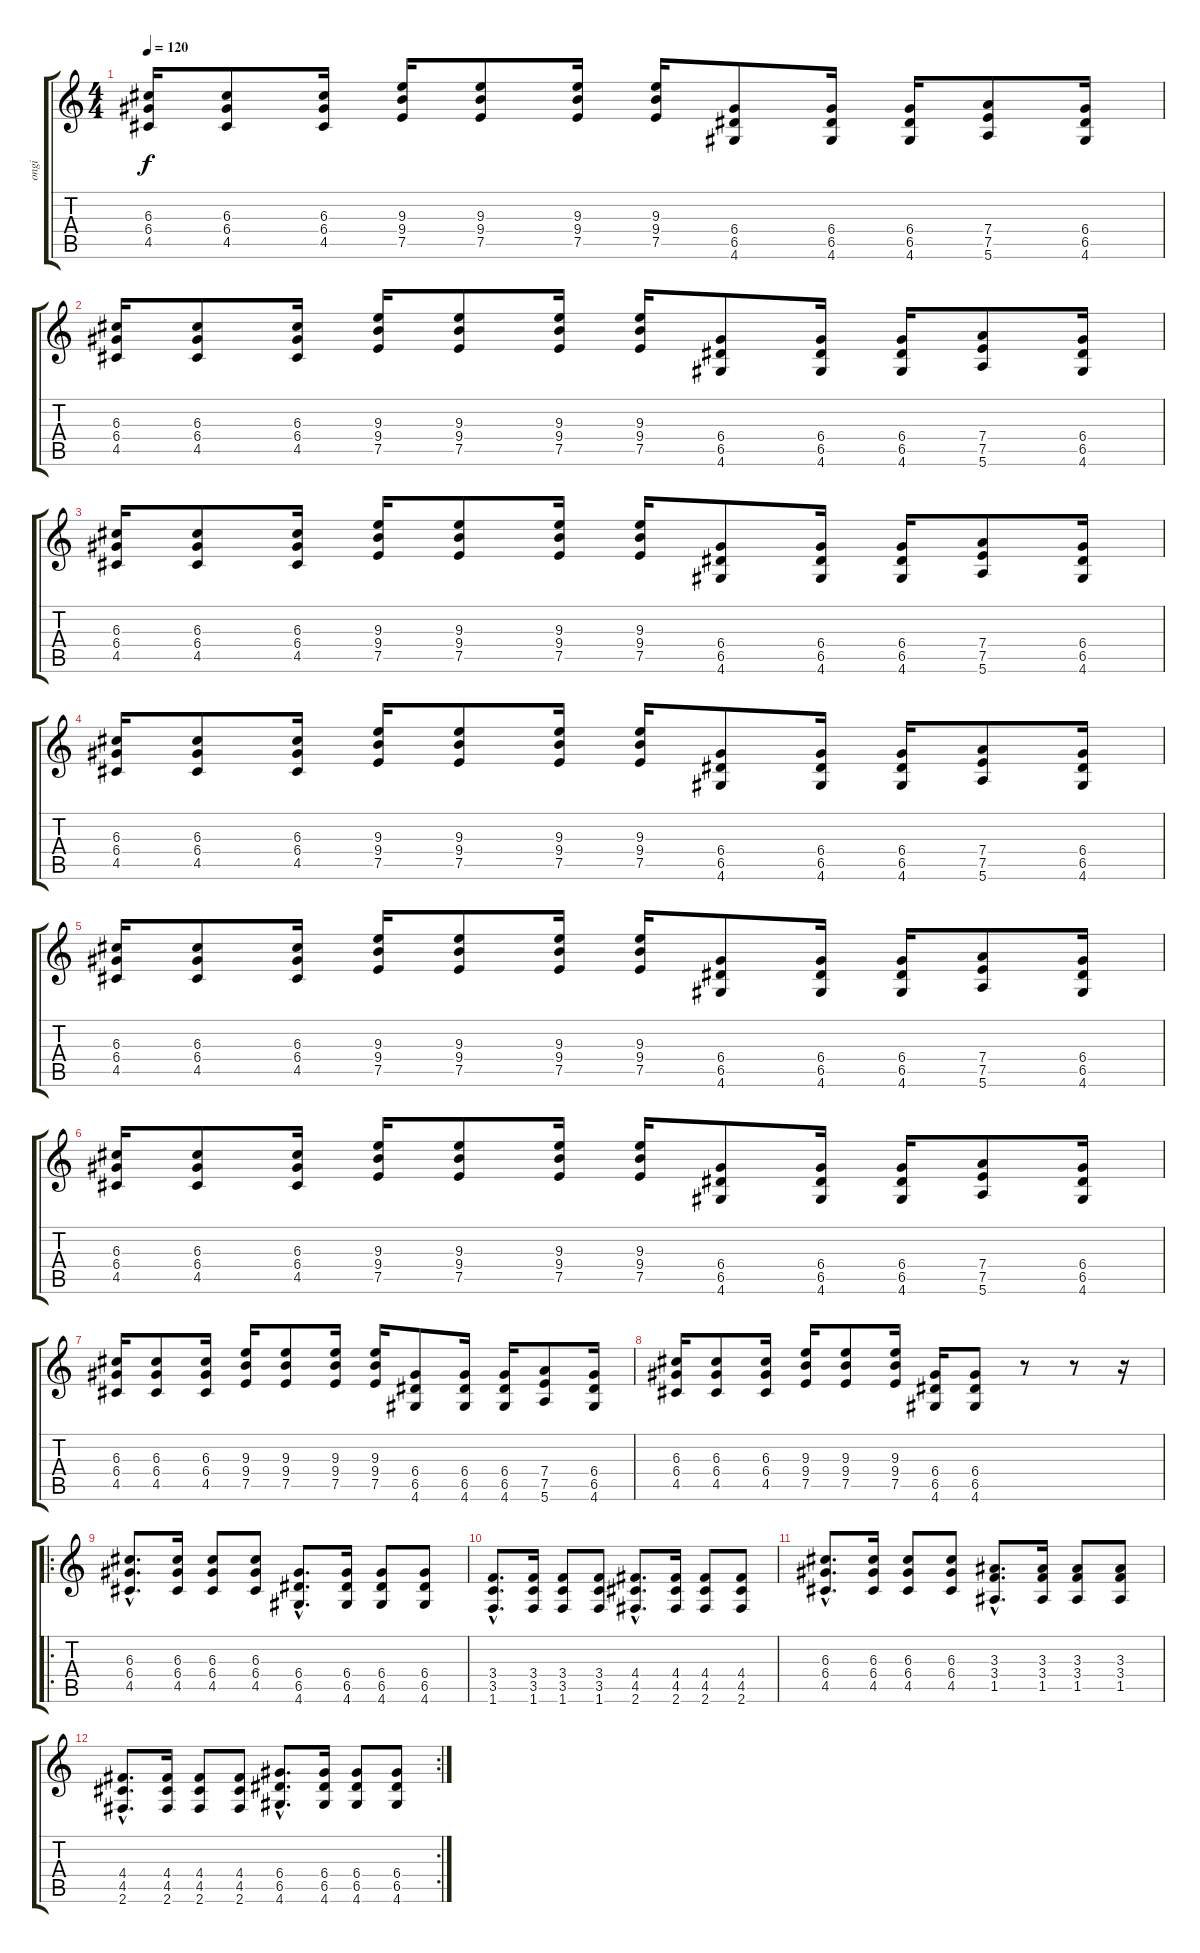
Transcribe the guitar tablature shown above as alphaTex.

\track ("ongi" "ongi") {instrument distortionguitar}
\staff {score tabs}
\tuning (E4 B3 G3 D3 A2 E2) {hide}
\ts (4 4)
\tempo 120
\clef g2
\ks c
(6.3 6.4 4.5).16{dy f instrument distortionguitar} (6.3 6.4 4.5).8 (6.3 6.4 4.5).16 (9.3 9.4 7.5).16 (9.3 9.4 7.5).8 (9.3 9.4 7.5).16 (9.3 9.4 7.5).16 (6.4 6.5 4.6).8 (6.4 6.5 4.6).16 (6.4 6.5 4.6).16 (7.4 7.5 5.6).8 (6.4 6.5 4.6).16 |
(6.3 6.4 4.5).16 (6.3 6.4 4.5).8 (6.3 6.4 4.5).16 (9.3 9.4 7.5).16 (9.3 9.4 7.5).8 (9.3 9.4 7.5).16 (9.3 9.4 7.5).16 (6.4 6.5 4.6).8 (6.4 6.5 4.6).16 (6.4 6.5 4.6).16 (7.4 7.5 5.6).8 (6.4 6.5 4.6).16 |
(6.3 6.4 4.5).16 (6.3 6.4 4.5).8 (6.3 6.4 4.5).16 (9.3 9.4 7.5).16 (9.3 9.4 7.5).8 (9.3 9.4 7.5).16 (9.3 9.4 7.5).16 (6.4 6.5 4.6).8 (6.4 6.5 4.6).16 (6.4 6.5 4.6).16 (7.4 7.5 5.6).8 (6.4 6.5 4.6).16 |
(6.3 6.4 4.5).16 (6.3 6.4 4.5).8 (6.3 6.4 4.5).16 (9.3 9.4 7.5).16 (9.3 9.4 7.5).8 (9.3 9.4 7.5).16 (9.3 9.4 7.5).16 (6.4 6.5 4.6).8 (6.4 6.5 4.6).16 (6.4 6.5 4.6).16 (7.4 7.5 5.6).8 (6.4 6.5 4.6).16 |
(6.3 6.4 4.5).16{balance 0} (6.3 6.4 4.5).8 (6.3 6.4 4.5).16 (9.3 9.4 7.5).16 (9.3 9.4 7.5).8 (9.3 9.4 7.5).16 (9.3 9.4 7.5).16 (6.4 6.5 4.6).8 (6.4 6.5 4.6).16 (6.4 6.5 4.6).16 (7.4 7.5 5.6).8 (6.4 6.5 4.6).16 |
(6.3 6.4 4.5).16 (6.3 6.4 4.5).8 (6.3 6.4 4.5).16 (9.3 9.4 7.5).16 (9.3 9.4 7.5).8 (9.3 9.4 7.5).16 (9.3 9.4 7.5).16 (6.4 6.5 4.6).8 (6.4 6.5 4.6).16 (6.4 6.5 4.6).16 (7.4 7.5 5.6).8 (6.4 6.5 4.6).16 |
(6.3 6.4 4.5).16 (6.3 6.4 4.5).8 (6.3 6.4 4.5).16 (9.3 9.4 7.5).16 (9.3 9.4 7.5).8 (9.3 9.4 7.5).16 (9.3 9.4 7.5).16 (6.4 6.5 4.6).8 (6.4 6.5 4.6).16 (6.4 6.5 4.6).16 (7.4 7.5 5.6).8 (6.4 6.5 4.6).16 |
(6.3 6.4 4.5).16 (6.3 6.4 4.5).8 (6.3 6.4 4.5).16 (9.3 9.4 7.5).16 (9.3 9.4 7.5).8 (9.3 9.4 7.5).16 (6.4 6.5 4.6).16 (6.4 6.5 4.6).8 r.8 r.8 r.16 |
\ro
(6.3{hac} 6.4{hac} 4.5{hac}).8{d} (6.3 6.4 4.5).16 (6.3 6.4 4.5).8 (6.3 6.4 4.5).8 (6.4{hac} 6.5{hac} 4.6{hac}).8{d} (6.4 6.5 4.6).16 (6.4 6.5 4.6).8 (6.4 6.5 4.6).8 |
(3.4{hac} 3.5{hac} 1.6{hac}).8{d} (3.4 3.5 1.6).16 (3.4 3.5 1.6).8 (3.4 3.5 1.6).8 (4.4{hac} 4.5{hac} 2.6{hac}).8{d} (4.4 4.5 2.6).16 (4.4 4.5 2.6).8 (4.4 4.5 2.6).8 |
(6.3{hac} 6.4{hac} 4.5{hac}).8{d} (6.3 6.4 4.5).16 (6.3 6.4 4.5).8 (6.3 6.4 4.5).8 (3.3{hac} 3.4{hac} 1.5{hac}).8{d} (3.3 3.4 1.5).16 (3.3 3.4 1.5).8 (3.3 3.4 1.5).8 |
\rc 2
(4.4{hac} 4.5{hac} 2.6{hac}).8{d} (4.4 4.5 2.6).16 (4.4 4.5 2.6).8 (4.4 4.5 2.6).8 (6.4{hac} 6.5{hac} 4.6{hac}).8{d} (6.4 6.5 4.6).16 (6.4 6.5 4.6).8 (6.4 6.5 4.6).8
